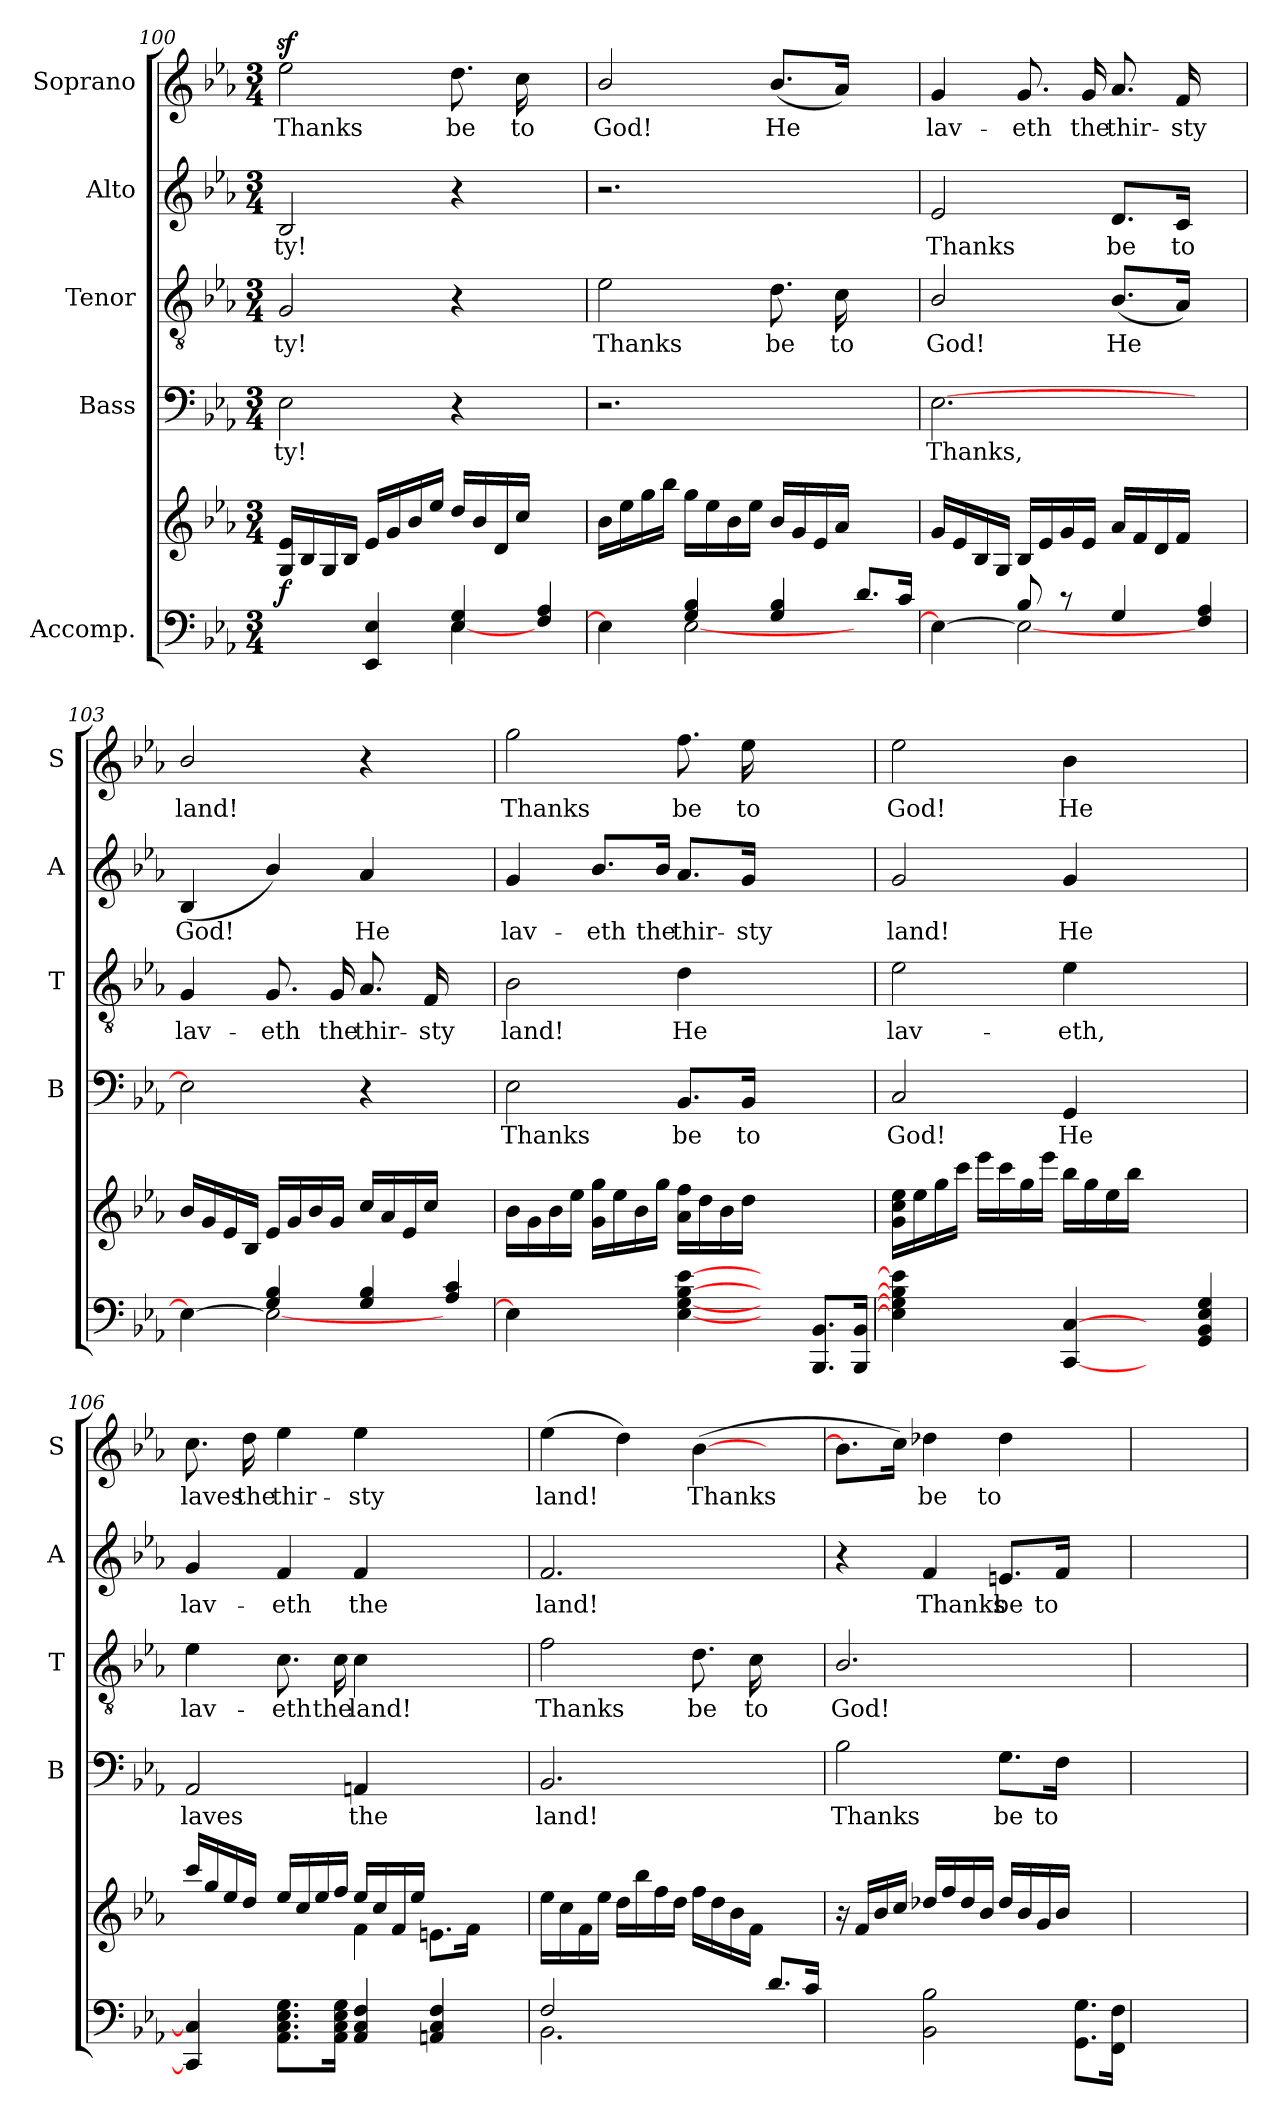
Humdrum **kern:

**kern	**kern	**dynam	**kern	**text	**kern	**text	**kern	**text	**kern	**text
*part5	*part5	*part5	*part4	*part4	*part3	*part3	*part2	*part2	*part1	*part1
*staff6	*staff5	*staff5/6	*staff4	*staff4	*staff3	*staff3	*staff2	*staff2	*staff1	*staff1
*I"Accomp.	*	*	*I"Bass	*	*I"Tenor	*	*I"Alto	*	*I"Soprano	*
*	*	*	*I'B	*	*I'T	*	*I'A	*	*I'S	*
*clefF4	*clefG2	*	*clefF4	*	*clefGv2	*	*clefG2	*	*clefG2	*
*k[b-e-a-]	*k[b-e-a-]	*	*k[b-e-a-]	*	*k[b-e-a-]	*	*k[b-e-a-]	*	*k[b-e-a-]	*
*E-:	*E-:	*	*E-:	*	*E-:	*	*E-:	*	*E-:	*
*M3/4	*M3/4	*	*M3/4	*	*M3/4	*	*M3/4	*	*M3/4	*
=100	=100	=100	=100	=100	=100	=100	=100	=100	=100	=100
*^	*^	*	*	*	*	*	*	*	*	*
!	!	!	!	!LO:DY:b	!	!LO:LY:b	!	!LO:LY:b	!	!LO:LY:b	!	!LO:LY:b
4ryy	4ryy	16G/ 16e-/LL	2.ryy	f	2E-\	-ty!	2G/	-ty!	2B-/	-ty!	2ee-z>\	Thanks
.	.	16B-/	.	.	.	.	.	.	.	.	.	.
.	.	16G/	.	.	.	.	.	.	.	.	.	.
.	.	16B-/JJ	.	.	.	.	.	.	.	.	.	.
4EE-/ 4E-/	4ryy	16e-/LL	.	.	.	.	.	.	.	.	.	.
.	.	16g/	.	.	.	.	.	.	.	.	.	.
.	.	16b-/	.	.	.	.	.	.	.	.	.	.
.	.	16ee-/JJ	.	.	.	.	.	.	.	.	.	.
!	!	!	!	!	!	!	!	!	!	!	!	!LO:LY:b
4E-/ 4G/	[4E-\	16dd/LL	.	.	4r	.	4r	.	4r	.	8.dd\	be
.	.	16b-/	.	.	.	.	.	.	.	.	.	.
.	.	16d/	.	.	.	.	.	.	.	.	.	.
!	!	!	!	!	!	!	!	!	!	!	!	!LO:LY:b
.	.	16cc/JJ	.	.	.	.	.	.	.	.	16cc\	to
4F/ 4A-/	4ryy	4ryy	4ryy	.	4ryy	.	4ryy	.	4ryy	.	4ryy	.
=101	=101	=101	=101	=101	=101	=101	=101	=101	=101	=101	=101	=101
!	!	!	!	!	!	!	!	!LO:LY:b	!	!	!	!LO:LY:b
4ryy	4E-\]	16b-\LL	2.ryy	.	2.r	.	2e-\	Thanks	2.r	.	2b-/	God!
.	.	16ee-\	.	.	.	.	.	.	.	.	.	.
.	.	16gg\	.	.	.	.	.	.	.	.	.	.
.	.	16bb-\JJ	.	.	.	.	.	.	.	.	.	.
4G/ 4B-/	[<2E-\	16gg\LL	.	.	.	.	.	.	.	.	.	.
.	.	16ee-\	.	.	.	.	.	.	.	.	.	.
.	.	16b-\	.	.	.	.	.	.	.	.	.	.
.	.	16ee-\JJ	.	.	.	.	.	.	.	.	.	.
!	!	!	!	!	!	!	!	!LO:LY:b	!	!	!	!LO:LY:b
4G/ 4B-/	.	16b-/LL	.	.	.	.	8.d\	be	.	.	(<8.b-/L	He
.	.	16g/	.	.	.	.	.	.	.	.	.	.
.	.	16e-/	.	.	.	.	.	.	.	.	.	.
!	!	!	!	!	!	!	!	!LO:LY:b	!	!	!	!
.	.	16a-/JJ	.	.	.	.	16c\	to	.	.	16a-/Jk)	.
8.d/L	4ryy	4ryy	4ryy	.	4ryy	.	4ryy	.	4ryy	.	4ryy	.
16c/Jk	.	.	.	.	.	.	.	.	.	.	.	.
=102	=102	=102	=102	=102	=102	=102	=102	=102	=102	=102	=102	=102
!	!	!	!	!	!	!LO:LY:b	!	!LO:LY:b	!	!LO:LY:b	!	!LO:LY:b
4ryy	4E-\_	16g/LL	2.ryy	.	[2.E-\	Thanks,	2B-/	God!	2e-/	Thanks	4g/	lav-
.	.	16e-/	.	.	.	.	.	.	.	.	.	.
.	.	16B-/	.	.	.	.	.	.	.	.	.	.
.	.	16G/JJ	.	.	.	.	.	.	.	.	.	.
!	!	!	!	!	!	!	!	!	!	!	!	!LO:LY:b
8B-/	2E-\_	16B-/LL	.	.	.	.	.	.	.	.	8.g/	-eth
.	.	16e-/	.	.	.	.	.	.	.	.	.	.
8rc	.	16g/	.	.	.	.	.	.	.	.	.	.
!	!	!	!	!	!	!	!	!	!	!	!	!LO:LY:b
.	.	16e-/JJ	.	.	.	.	.	.	.	.	16g/	the
!	!	!	!	!	!	!	!	!LO:LY:b	!	!LO:LY:b	!	!LO:LY:b
4G/	.	16a-/LL	.	.	.	.	(<8.B-/L	He	8.d/L	be	8.a-/	thir-
.	.	16f/	.	.	.	.	.	.	.	.	.	.
.	.	16d/	.	.	.	.	.	.	.	.	.	.
!	!	!	!	!	!	!	!	!	!	!LO:LY:b	!	!LO:LY:b
.	.	16f/JJ	.	.	.	.	16A-/Jk)	.	16c/Jk	to	16f/	-sty
4F/ 4A-/	4ryy	4ryy	4ryy	.	4ryy	.	4ryy	.	4ryy	.	4ryy	.
!!LO:PB:g=z
=103	=103	=103	=103	=103	=103	=103	=103	=103	=103	=103	=103	=103
!	!	!	!	!	!	!	!	!LO:LY:b	!	!LO:LY:b	!	!LO:LY:b
4ryy	4E-\_	16b-/LL	2.ryy	.	2E-\]	.	4G/	lav-	(<4B-/	God!	2b-/	land!
.	.	16g/	.	.	.	.	.	.	.	.	.	.
.	.	16e-/	.	.	.	.	.	.	.	.	.	.
.	.	16B-/JJ	.	.	.	.	.	.	.	.	.	.
!	!	!	!	!	!	!	!	!LO:LY:b	!	!	!	!
4G/ 4B-/	2E-\_	16e-/LL	.	.	.	.	8.G/	-eth	4b-/)	.	.	.
.	.	16g/	.	.	.	.	.	.	.	.	.	.
.	.	16b-/	.	.	.	.	.	.	.	.	.	.
!	!	!	!	!	!	!	!	!LO:LY:b	!	!	!	!
.	.	16g/JJ	.	.	.	.	16G/	the	.	.	.	.
!	!	!	!	!	!	!	!	!LO:LY:b	!	!LO:LY:b	!	!
4G/ 4B-/	.	16cc/LL	.	.	4r	.	8.A-/	thir-	4a-/	He	4r	.
.	.	16a-/	.	.	.	.	.	.	.	.	.	.
.	.	16e-/	.	.	.	.	.	.	.	.	.	.
!	!	!	!	!	!	!	!	!LO:LY:b	!	!	!	!
.	.	16cc/JJ	.	.	.	.	16F/	-sty	.	.	.	.
4A-/ 4c/	4ryy	4ryy	4ryy	.	4ryy	.	4ryy	.	4ryy	.	4ryy	.
=104	=104	=104	=104	=104	=104	=104	=104	=104	=104	=104	=104	=104
!	!	!	!	!	!	!LO:LY:b	!	!LO:LY:b	!	!LO:LY:b	!	!LO:LY:b
4ryy	4E-\]	16b-\LL	2.ryy	.	2E-\	Thanks	2B-\	land!	4g/	lav-	2gg\	Thanks
.	.	16g\	.	.	.	.	.	.	.	.	.	.
.	.	16b-\	.	.	.	.	.	.	.	.	.	.
.	.	16ee-\JJ	.	.	.	.	.	.	.	.	.	.
!	!	!	!	!	!	!	!	!	!	!LO:LY:b	!	!
2ryy	4ryy	16g\ 16gg\LL	.	.	.	.	.	.	8.b-/L	-eth	.	.
.	.	16ee-\	.	.	.	.	.	.	.	.	.	.
.	.	16b-\	.	.	.	.	.	.	.	.	.	.
!	!	!	!	!	!	!	!	!	!	!LO:LY:b	!	!
.	.	16gg\JJ	.	.	.	.	.	.	16b-/Jk	the	.	.
!	!	!	!	!	!	!LO:LY:b	!	!LO:LY:b	!	!LO:LY:b	!	!LO:LY:b
.	[4E-\ [4G\ [4B-\ [4e-\	16a-\ 16ff\LL	.	.	8.BB-/L	be	4d\	He	8.a-/L	thir-	8.ff\	be
.	.	16dd\	.	.	.	.	.	.	.	.	.	.
.	.	16b-\	.	.	.	.	.	.	.	.	.	.
!	!	!	!	!	!	!LO:LY:b	!	!	!	!LO:LY:b	!	!LO:LY:b
.	.	16dd\JJ	.	.	16BB-/Jk	to	.	.	16g/Jk	-sty	16ee-\	to
2ryy	4ryy	4ryy	4ryy	.	2ryy	.	2ryy	.	2ryy	.	2ryy	.
.	8.BBB-/ 8.BB-/L	4ryy	4ryy	.	.	.	.	.	.	.	.	.
.	16BBB-/ 16BB-/Jk	.	.	.	.	.	.	.	.	.	.	.
=105	=105	=105	=105	=105	=105	=105	=105	=105	=105	=105	=105	=105
!	!	!	!	!	!	!LO:LY:b	!	!LO:LY:b	!	!LO:LY:b	!	!LO:LY:b
2ryy	4E-\] 4G\] 4B-\] 4e-\]	16g\ 16cc\ 16ee-\LL	2.ryy	.	2C/	God!	2e-\	lav-	2g/	land!	2ee-\	God!
.	.	16ee-\	.	.	.	.	.	.	.	.	.	.
.	.	16gg\	.	.	.	.	.	.	.	.	.	.
.	.	16ccc\JJ	.	.	.	.	.	.	.	.	.	.
.	4ryy	16eee-\LL	.	.	.	.	.	.	.	.	.	.
.	.	16ccc\	.	.	.	.	.	.	.	.	.	.
.	.	16gg\	.	.	.	.	.	.	.	.	.	.
.	.	16eee-\JJ	.	.	.	.	.	.	.	.	.	.
!	!	!	!	!	!	!LO:LY:b	!	!LO:LY:b	!	!LO:LY:b	!	!LO:LY:b
2ryy	[4CC/ [4C/	16bb-\LL	.	.	4GG/	He	4e-\	-eth,	4g/	He	4b-\	He
.	.	16gg\	.	.	.	.	.	.	.	.	.	.
.	.	16ee-\	.	.	.	.	.	.	.	.	.	.
.	.	16bb-\JJ	.	.	.	.	.	.	.	.	.	.
.	4ryy	4ryy	4ryy	.	2ryy	.	2ryy	.	2ryy	.	2ryy	.
4ryy	4GG/ 4BB-/ 4E-/ 4G/	4ryy	4ryy	.	.	.	.	.	.	.	.	.
=106	=106	=106	=106	=106	=106	=106	=106	=106	=106	=106	=106	=106
!	!	!	!	!	!	!LO:LY:b	!	!LO:LY:b	!	!LO:LY:b	!	!LO:LY:b
2.ryy	4CC/] 4C/]	16ccc/LL	4ryy	.	2AA-/	laves	4e-\	lav-	4g/	lav-	8.cc\	laves
.	.	16gg/	.	.	.	.	.	.	.	.	.	.
.	.	16ee-/	.	.	.	.	.	.	.	.	.	.
!	!	!	!	!	!	!	!	!	!	!	!	!LO:LY:b
.	.	16dd/JJ	.	.	.	.	.	.	.	.	16dd\	the
!	!	!	!	!	!	!	!	!LO:LY:b	!	!LO:LY:b	!	!LO:LY:b
.	8.AA-\ 8.C\ 8.E-\ 8.G\L	16ee-/LL	4ryy	.	.	.	8.c\	-eth	4f/	-eth	4ee-\	thir-
.	.	16cc/	.	.	.	.	.	.	.	.	.	.
.	.	16ee-/	.	.	.	.	.	.	.	.	.	.
!	!	!	!	!	!	!	!	!LO:LY:b	!	!	!	!
.	16AA-\ 16C\ 16E-\ 16G\Jk	16ff/JJ	.	.	.	.	16c\	the	.	.	.	.
!	!	!	!	!	!	!LO:LY:b	!	!LO:LY:b	!	!LO:LY:b	!	!LO:LY:b
.	4AA-/ 4C/ 4F/	16ee-/LL	4f\	.	4AAn/	the	4c\	land!	4f/	the	4ee-\	-sty
.	.	16cc/	.	.	.	.	.	.	.	.	.	.
.	.	16f/	.	.	.	.	.	.	.	.	.	.
.	.	16ee-/JJ	.	.	.	.	.	.	.	.	.	.
2ryy	4AAn/ 4C/ 4F/	4ryy	8.en\L	.	2ryy	.	2ryy	.	2ryy	.	2ryy	.
.	.	.	16f\Jk	.	.	.	.	.	.	.	.	.
.	4ryy	4ryy	4ryy	.	.	.	.	.	.	.	.	.
!!LO:LB:g=z
=107	=107	=107	=107	=107	=107	=107	=107	=107	=107	=107	=107	=107
!	!	!	!	!	!	!LO:LY:b	!	!LO:LY:b	!	!LO:LY:b	!	!LO:LY:b
*	*	*v	*v	*	*	*	*	*	*	*	*	*
2F/	2.BB-\	16ee-\LL	.	2.BB-/	land!	2f\	Thanks	2.f/	land!	(>4ee-\	land!
.	.	16cc\	.	.	.	.	.	.	.	.	.
.	.	16f\	.	.	.	.	.	.	.	.	.
.	.	16ee-\JJ	.	.	.	.	.	.	.	.	.
.	.	16dd\LL	.	.	.	.	.	.	.	4dd\)	.
.	.	16bb-\	.	.	.	.	.	.	.	.	.
.	.	16ff\	.	.	.	.	.	.	.	.	.
.	.	16dd\JJ	.	.	.	.	.	.	.	.	.
!	!	!	!	!	!	!	!LO:LY:b	!	!	!	!LO:LY:b
4ryy	.	16ff\LL	.	.	.	8.d\	be	.	.	(>[4b-\	Thanks
.	.	16dd\	.	.	.	.	.	.	.	.	.
.	.	16b-\	.	.	.	.	.	.	.	.	.
!	!	!	!	!	!	!	!LO:LY:b	!	!	!	!
.	.	16f\JJ	.	.	.	16c\	to	.	.	.	.
8.d/L	4ryy	4ryy	.	4ryy	.	4ryy	.	4ryy	.	4ryy	.
16c/Jk	.	.	.	.	.	.	.	.	.	.	.
=108	=108	=108	=108	=108	=108	=108	=108	=108	=108	=108	=108
!	!	!	!	!	!LO:LY:b	!	!LO:LY:b	!	!	!	!
2.ryy	4ryy	16r	.	2B-\	Thanks	2.B-/	God!	4r	.	8.b-\L]	.
.	.	16f/LL	.	.	.	.	.	.	.	.	.
.	.	16b-/	.	.	.	.	.	.	.	.	.
.	.	16cc/JJ	.	.	.	.	.	.	.	16cc\Jk)	.
!	!	!	!	!	!	!	!	!	!LO:LY:b	!	!LO:LY:b
.	2BB-\ 2B-\	16dd-X/LL	.	.	.	.	.	4f/	Thanks	4dd-X\	be
.	.	16ff/	.	.	.	.	.	.	.	.	.
.	.	16dd-/	.	.	.	.	.	.	.	.	.
.	.	16b-/JJ	.	.	.	.	.	.	.	.	.
!	!	!	!	!	!LO:LY:b	!	!	!	!LO:LY:b	!	!LO:LY:b
.	.	16dd-/LL	.	8.G\L	be	.	.	8.en/L	be	4dd-\	to
.	.	16b-/	.	.	.	.	.	.	.	.	.
.	.	16g/	.	.	.	.	.	.	.	.	.
!	!	!	!	!	!LO:LY:b	!	!	!	!LO:LY:b	!	!
.	.	16b-/JJ	.	16F\Jk	to	.	.	16f/Jk	to	.	.
4ryy	8.GG\ 8.G\L	4ryy	.	4ryy	.	4ryy	.	4ryy	.	4ryy	.
.	16FF\ 16F\Jk	.	.	.	.	.	.	.	.	.	.
*v	*v	*	*	*	*	*	*	*	*	*	*
=	=	=	=	=	=	=	=	=	=	=
4ryy	2.ryy	.	2.ryy	.	2.ryy	.	2.ryy	.	2.ryy	.
2ryy	.	.	.	.	.	.	.	.	.	.
=	=	=	=	=	=	=	=	=	=	=
*-	*-	*-	*-	*-	*-	*-	*-	*-	*-	*-
